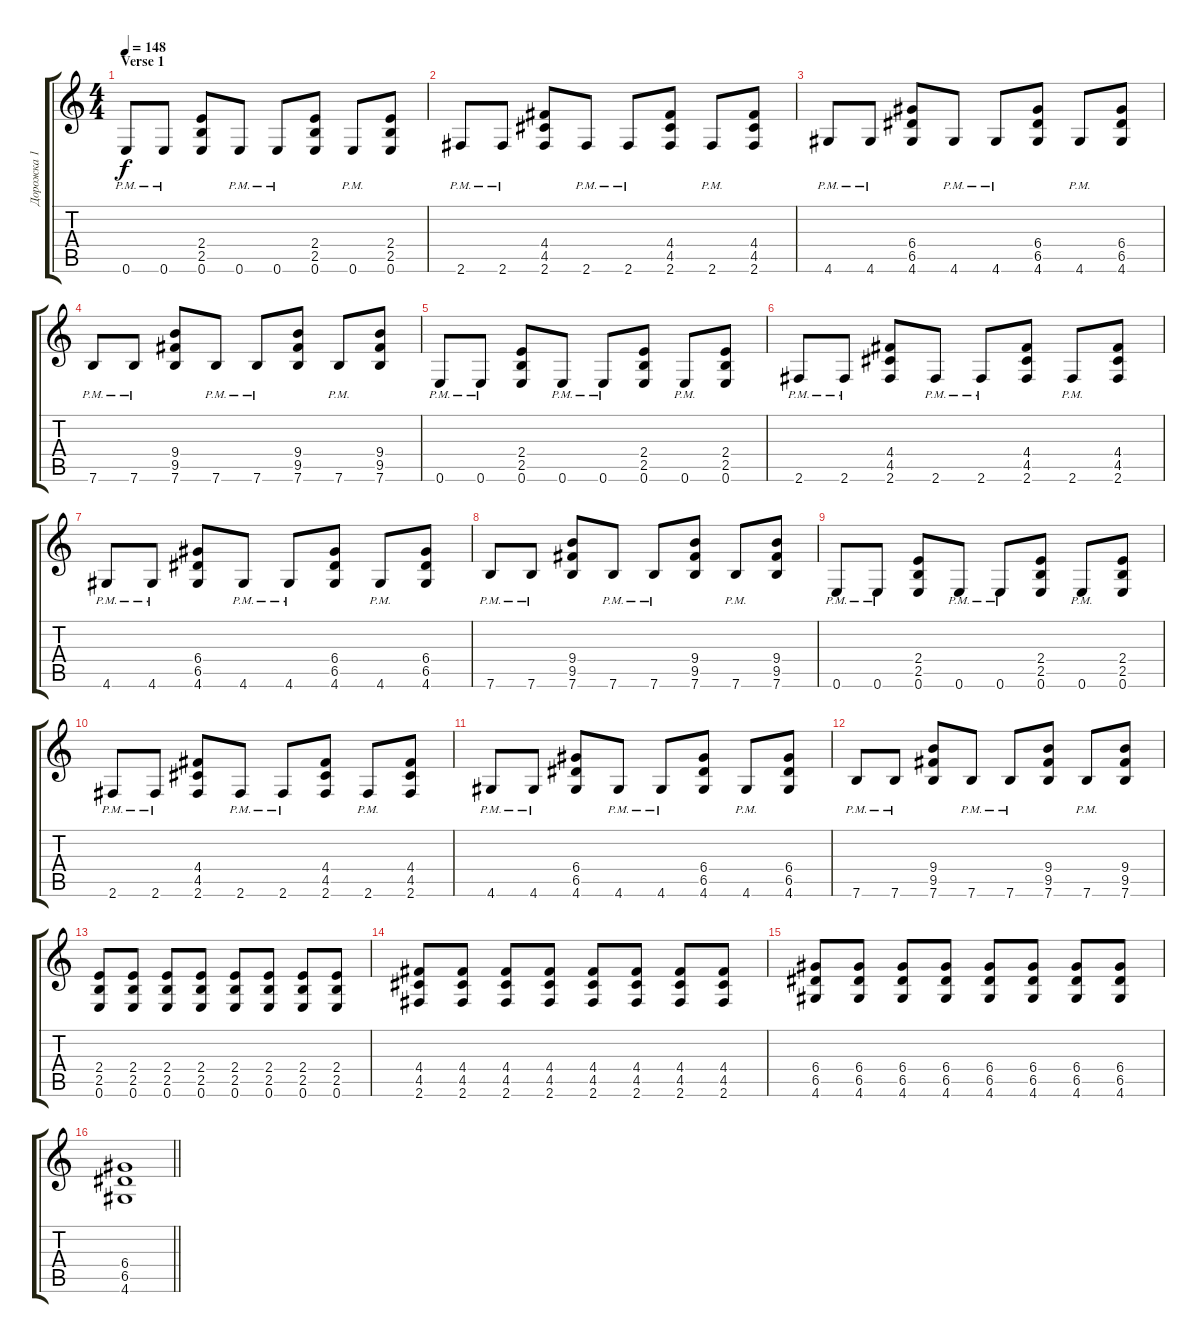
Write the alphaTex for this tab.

\track ("Дорожка 1" "Дорожка 1") {instrument overdrivenguitar}
\staff {score tabs}
\tuning (E4 B3 G3 D3 A2 E2) {hide}
\ts (4 4)
\section ("" "Verse 1")
\tempo 148
\clef g2
\ks c
0.6{pm}.8{dy f} 0.6{pm}.8 (2.4 2.5 0.6).8 0.6{pm}.8 0.6{pm}.8 (2.4 2.5 0.6).8 0.6{pm}.8 (2.4 2.5 0.6).8 |
2.6{pm}.8 2.6{pm}.8 (4.4 4.5 2.6).8 2.6{pm}.8 2.6{pm}.8 (4.4 4.5 2.6).8 2.6{pm}.8 (4.4 4.5 2.6).8 |
4.6{pm}.8 4.6{pm}.8 (6.4 6.5 4.6).8 4.6{pm}.8 4.6{pm}.8 (6.4 6.5 4.6).8 4.6{pm}.8 (6.4 6.5 4.6).8 |
7.6{pm}.8 7.6{pm}.8 (9.4 9.5 7.6).8 7.6{pm}.8 7.6{pm}.8 (9.4 9.5 7.6).8 7.6{pm}.8 (9.4 9.5 7.6).8 |
0.6{pm}.8 0.6{pm}.8 (2.4 2.5 0.6).8 0.6{pm}.8 0.6{pm}.8 (2.4 2.5 0.6).8 0.6{pm}.8 (2.4 2.5 0.6).8 |
2.6{pm}.8 2.6{pm}.8 (4.4 4.5 2.6).8 2.6{pm}.8 2.6{pm}.8 (4.4 4.5 2.6).8 2.6{pm}.8 (4.4 4.5 2.6).8 |
4.6{pm}.8 4.6{pm}.8 (6.4 6.5 4.6).8 4.6{pm}.8 4.6{pm}.8 (6.4 6.5 4.6).8 4.6{pm}.8 (6.4 6.5 4.6).8 |
7.6{pm}.8 7.6{pm}.8 (9.4 9.5 7.6).8 7.6{pm}.8 7.6{pm}.8 (9.4 9.5 7.6).8 7.6{pm}.8 (9.4 9.5 7.6).8 |
0.6{pm}.8 0.6{pm}.8 (2.4 2.5 0.6).8 0.6{pm}.8 0.6{pm}.8 (2.4 2.5 0.6).8 0.6{pm}.8 (2.4 2.5 0.6).8 |
2.6{pm}.8 2.6{pm}.8 (4.4 4.5 2.6).8 2.6{pm}.8 2.6{pm}.8 (4.4 4.5 2.6).8 2.6{pm}.8 (4.4 4.5 2.6).8 |
4.6{pm}.8 4.6{pm}.8 (6.4 6.5 4.6).8 4.6{pm}.8 4.6{pm}.8 (6.4 6.5 4.6).8 4.6{pm}.8 (6.4 6.5 4.6).8 |
7.6{pm}.8 7.6{pm}.8 (9.4 9.5 7.6).8 7.6{pm}.8 7.6{pm}.8 (9.4 9.5 7.6).8 7.6{pm}.8 (9.4 9.5 7.6).8 |
(2.4 2.5 0.6).8 (2.4 2.5 0.6).8 (2.4 2.5 0.6).8 (2.4 2.5 0.6).8 (2.4 2.5 0.6).8 (2.4 2.5 0.6).8 (2.4 2.5 0.6).8 (2.4 2.5 0.6).8 |
(4.4 4.5 2.6).8 (4.4 4.5 2.6).8 (4.4 4.5 2.6).8 (4.4 4.5 2.6).8 (4.4 4.5 2.6).8 (4.4 4.5 2.6).8 (4.4 4.5 2.6).8 (4.4 4.5 2.6).8 |
(6.4 6.5 4.6).8 (6.4 6.5 4.6).8 (6.4 6.5 4.6).8 (6.4 6.5 4.6).8 (6.4 6.5 4.6).8 (6.4 6.5 4.6).8 (6.4 6.5 4.6).8 (6.4 6.5 4.6).8 |
\barLineRight lightlight
(6.4 6.5 4.6).1
